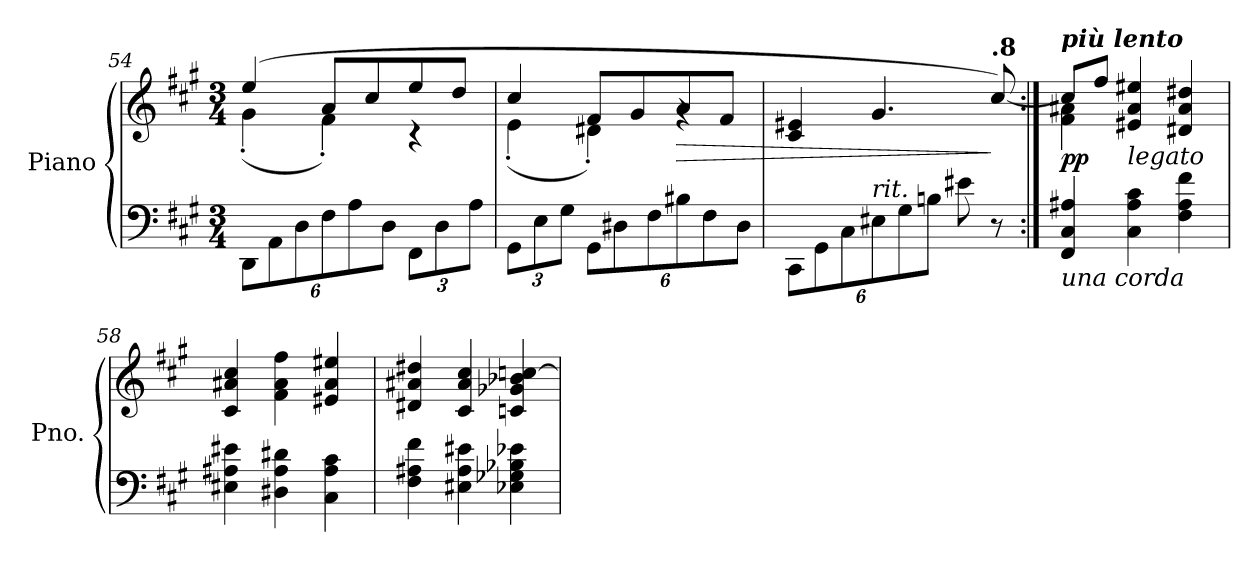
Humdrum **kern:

**kern	**kern	**dynam
*part1	*part1	*part1
*staff2	*staff1	*staff1/2
*I"Piano	*	*
*I'Pno.	*	*
*clefF4	*clefG2	*
*k[f#c#g#]	*k[f#c#g#]	*
*M3/4	*M3/4	*
*Xbrackettup	*	*
=54	=54	=54
*	*^	*
12DD\L	(>4ee/	(<4g#'\	.
12AA\	.	.	.
12D\	.	.	.
12F#\	8a/L	4f#'\)	.
12A\	.	.	.
.	8cc#/	.	.
12D\J	.	.	.
12FF#\L	8ee/	4r	.
12D\	.	.	.
.	8dd/J	.	.
12A\J	.	.	.
=55	=55	=55	=55
12GG#\L	4cc#/	(<4e'\	.
12E\	.	.	.
12G#\J	.	.	.
12GG#\L	8f#/L	4d#X'\)	.
12D#X\	.	.	.
.	8g#/	.	.
12F#\	.	.	.
!	!	!	!LO:HP:b
12B#X\	8a/	4rg	>
12F#\	.	.	.
.	8f#/J	.	.
12D#\J	.	.	.
*	*v	*v	*
=56	=56	=56
12CC#\L	4c#/ 4e#X/	.
12GG#\	.	.
12C#\	.	.
*	*MM75	*
!LO:TX:a:i:t=rit.	!	!
12E#X\	4.g#/	.
12G#\	.	.
12Bn\J	.	.
8e#X\	.	.
*	*MM63	*
!	!LO:TX:a:B:t=.8	!
8r	[8cc#/)	]
!!LO:LB:g=z
=57:|!	=57:|!	=57:|!
*	*^	*
!	!LO:TX:a:Bi:t=più lento	!	!
!LO:TX:b:i:t=una corda	!	!	!
!	!	!	!LO:DY:b
4FF#/ 4C#/ 4A#X/	8cc#/L]	4f#\ 4a#X\	pp
.	8ff#/J	.	.
!	!LO:TX:b:i:t=legato	!	!
4C#\ 4A#\ 4c#\	4e#X/ 4a#/ 4ee#X/	2ryy	.
4F#\ 4A#\ 4f#\	4d#X/ 4a#/ 4dd#X/	.	.
*	*v	*v	*
=58	=58	=58
4E#X\ 4A#X\ 4e#X\	4c#/ 4a#X/ 4cc#/	.
4D#X\ 4A#\ 4d#X\	4f#\ 4a#\ 4ff#\	.
4C#\ 4A#\ 4c#\	4e#X/ 4a#/ 4ee#X/	.
=59	=59	=59
4F#\ 4A#X\ 4f#\	4d#X/ 4a#X/ 4dd#X/	.
4E#X\ 4A#\ 4e#X\	4c#/ 4a#/ 4cc#/	.
4E-X\ 4G-X\ 4B-X\ 4e-X\	4cn/ 4g-X/ 4b-X/ [4ccn/	.
=	=	=
*-	*-	*-
